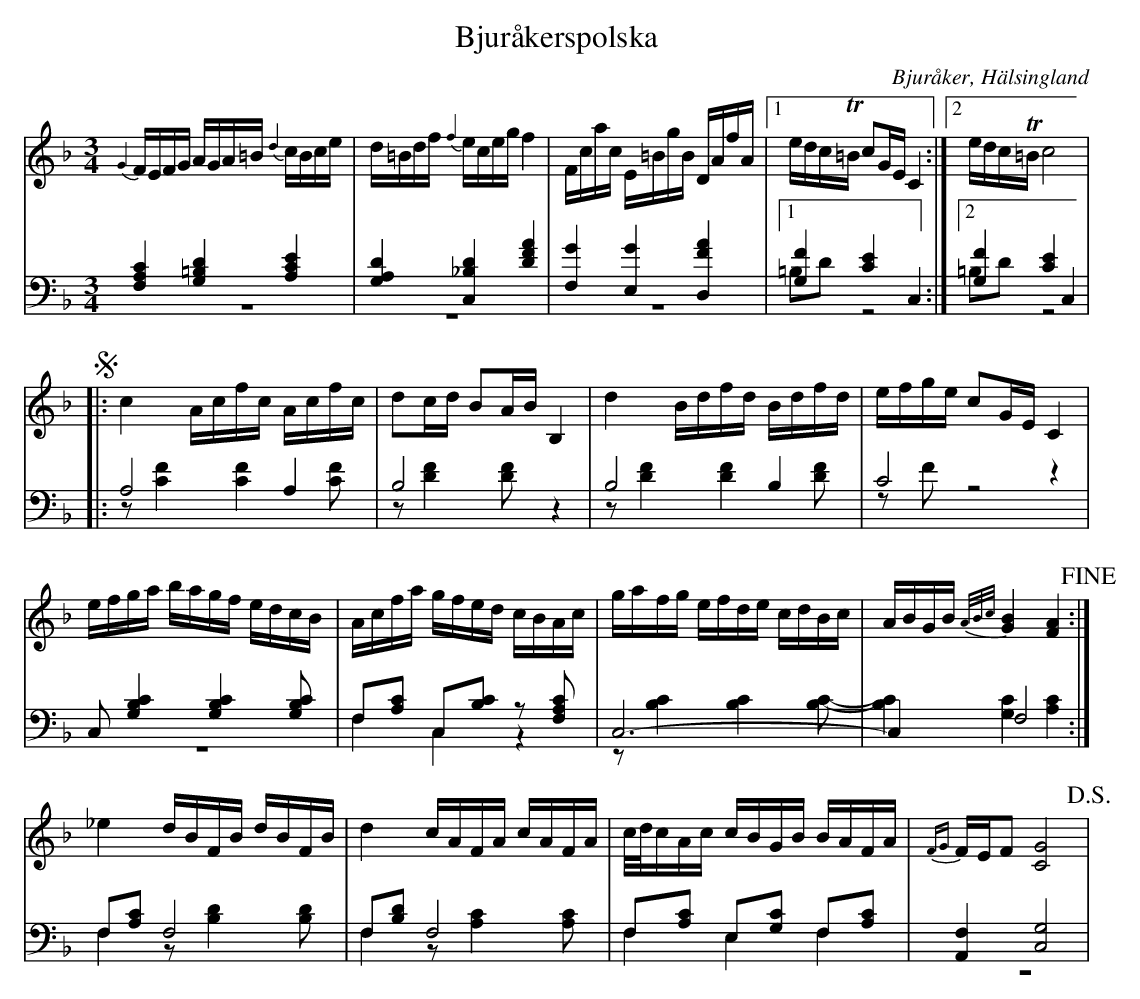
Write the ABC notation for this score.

X:1
T: Bjuråkerspolska
O: Bjuråker, Hälsingland
M: 3/4
L: 1/16
K: F
V:1
V:2
V:3 merge
V:1
{G2}FEFG AGA=B {d2}cBce|d=Bdf {f2}eceg f4|Fcac E=BgB DAfA|1 edcT=B c2GE C4:|2 edcT=B c8 |
!segno! |:c4 Acfc Acfc|d2cd B2AB B,4|d4 Bdfd Bdfd|efge c2GE C4|
efga bagf edcB|Acfa gfed cBAc|gafg efde cdBc|ABGB {A/B/c/}[G4B4] [F4A4] !fine!:|
_e4 dBFB dBFB|d4 cAFA cAFA|c/d/cAc cBGB BAFA|{FG}FEF2 [C8G8] !D.S.!|
V:2 clef=bass
[F,4A,4C4] [G,4=B,4D4] [A,4C4E4]|[G,4A,4D4] [C,4_B,4D4] [D4F4A4]|[F,4G4] [E,4G4] [D,4F4A4]|1 [G,4F4] [C4E4] C,4:|2 [G,4F4] [C4E4] C,4 |
|:A,8 A,4|B,8 z4|B,8  B,4|C8 z4|
C,2 [G,4B,4C4] [G,4B,4C4] [G,2B,2C2]|F,2[A,2C2] C,2[B,2C2] z2 [F,2A,2C2]|C,12-|C,4 F,8:|
F,2[A,2C2] F,8|F,2[B,2D2] F,8|F,2[A,2C2] E,2[G,2C2] F,2[A,2C2]|[A,,4F,4] [C,8G,8] |
V:3 clef=bass
z12|z12|z12|1 =B,2D2 z8:|2 =B,2D2 z8|
|:z2 [C4F4] [C4F4] [C2F2]|z2 [D4F4] [D2F2] z4|z2 [D4F4] [D4F4] [D2F2]|z2 F2 z8|
z12|F,4 C,4 z4|z2 [B,4C4] [B,4C4] [B,2C2]-|[B,4C4] [G,4C4] [A,4C4]:|
F,4 z2 [B,4D4] [B,2D2]|F,4 z2 [A,4C4] [A,2C2]|F,4 E,4 F,4|z12|
